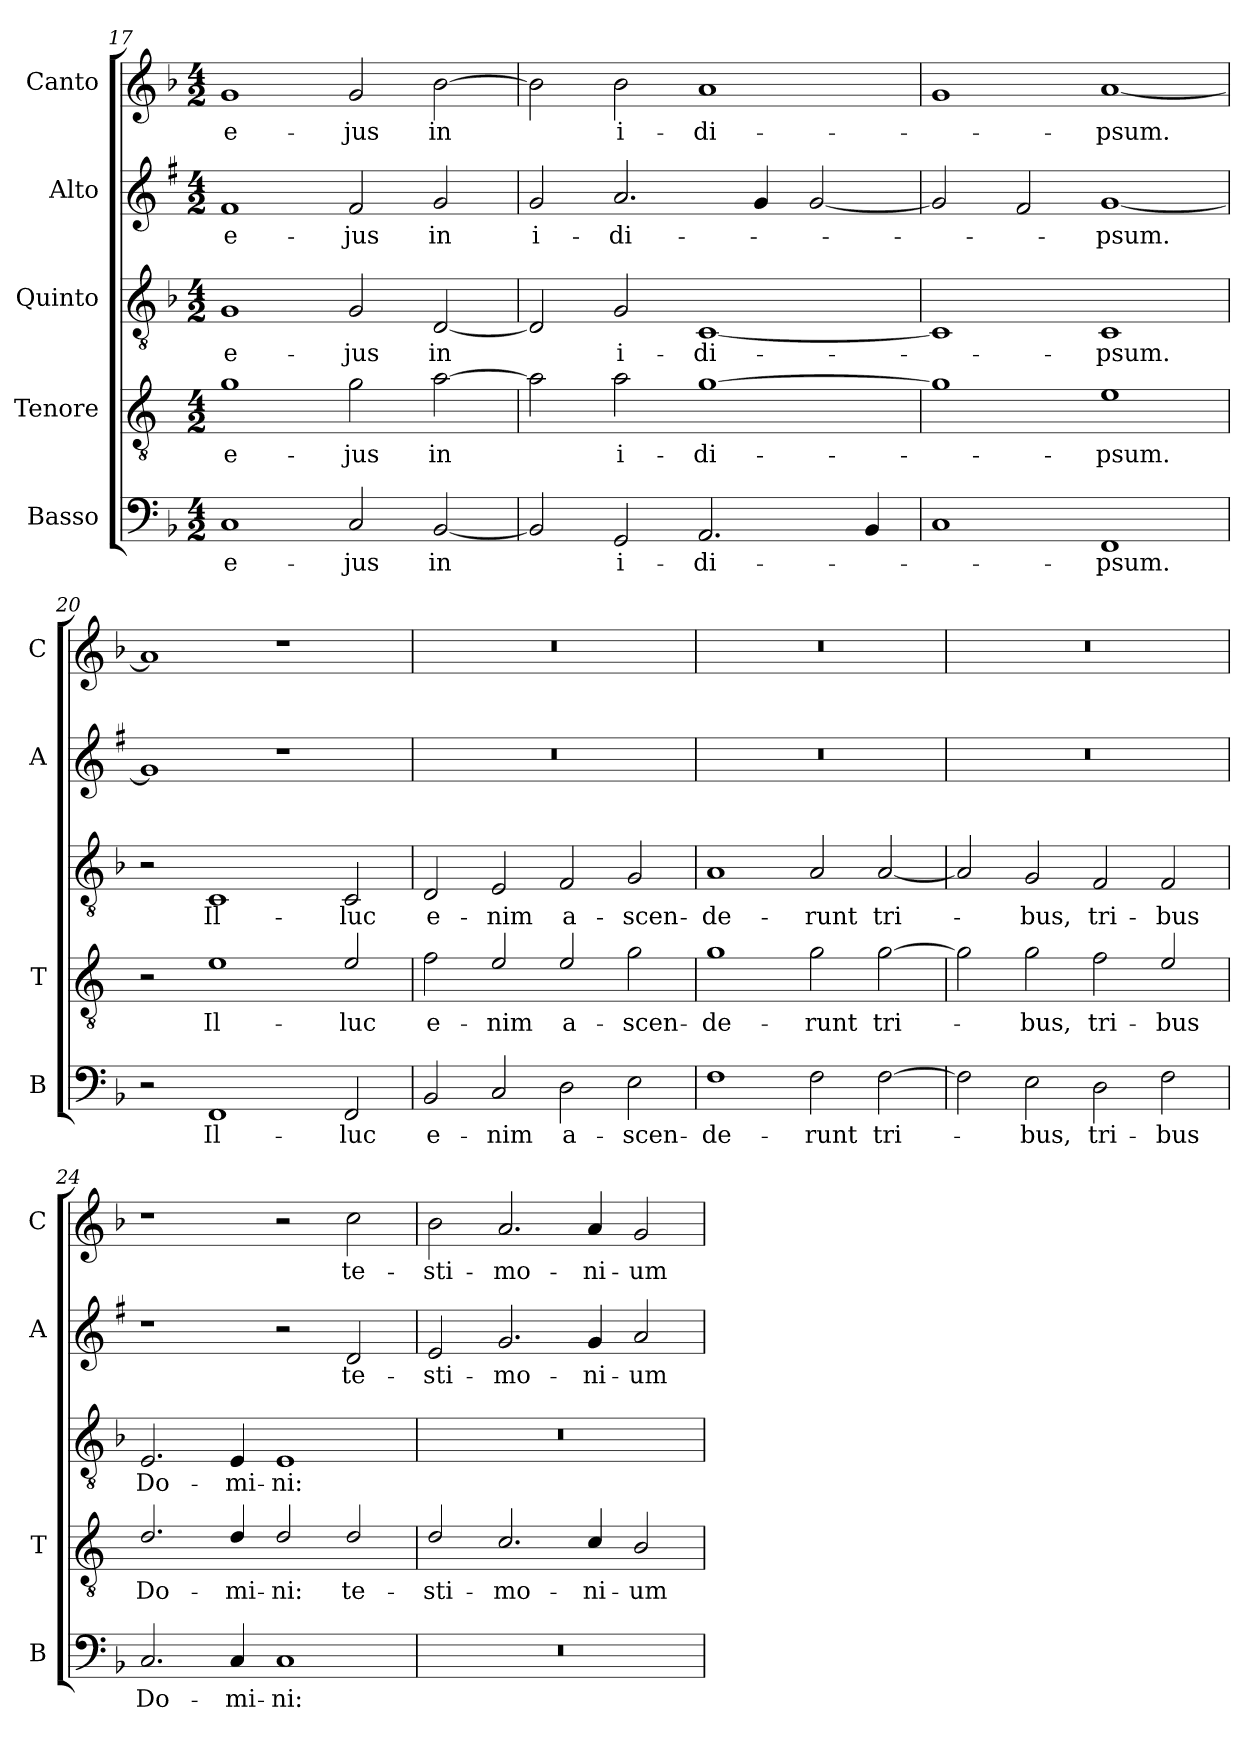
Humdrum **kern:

**kern	**text	**kern	**text	**kern	**text	**kern	**text	**kern	**text
*part5	*part5	*part4	*part4	*part3	*part3	*part2	*part2	*part1	*part1
*staff5	*staff5	*staff4	*staff4	*staff3	*staff3	*staff2	*staff2	*staff1	*staff1
*I"Basso	*	*I"Tenore	*	*I"Quinto	*	*I"Alto	*	*I"Canto	*
*I'B	*	*I'T	*	*	*	*I'A	*	*I'C	*
*clefF4	*	*clefGv2	*	*clefGv2	*	*clefG2	*	*clefG2	*
*	*	*ITrd4c7	*	*	*	*ITrd1c2	*	*	*
*k[b-]	*	*k[b-]	*	*k[b-]	*	*k[b-]	*	*k[b-]	*
*F:	*	*F:	*	*F:	*	*F:	*	*F:	*
*M4/2	*	*M4/2	*	*M4/2	*	*M4/2	*	*M4/2	*
=17	=17	=17	=17	=17	=17	=17	=17	=17	=17
!	!LO:LY:b	!	!LO:LY:b	!	!LO:LY:b	!	!LO:LY:b	!	!LO:LY:b
1C	e-	1c	e-	1G	e-	1e	e-	1g	e-
!	!LO:LY:b	!	!LO:LY:b	!	!LO:LY:b	!	!LO:LY:b	!	!LO:LY:b
2C/	-jus	2c\	-jus	2G/	-jus	2e/	-jus	2g/	-jus
!	!LO:LY:b	!	!LO:LY:b	!	!LO:LY:b	!	!LO:LY:b	!	!LO:LY:b
[2BB-/	in	[2d\	in	[2D/	in	2f/	in	[2b-\	in
=18	=18	=18	=18	=18	=18	=18	=18	=18	=18
!	!	!	!	!	!	!	!LO:LY:b	!	!
2BB-/]	.	2d\]	.	2D/]	.	2f/	i-	2b-\]	.
!	!LO:LY:b	!	!LO:LY:b	!	!LO:LY:b	!	!LO:LY:b	!	!LO:LY:b
2GG/	i-	2d\	i-	2G/	i-	2.g/	-di-	2b-\	i-
!	!LO:LY:b	!	!LO:LY:b	!	!LO:LY:b	!	!	!	!LO:LY:b
2.AA/	-di-	[1c	-di-	[1C	-di-	.	.	1a	-di-
.	.	.	.	.	.	4f/	.	.	.
.	.	.	.	.	.	[2f/	.	.	.
4BB-/	.	.	.	.	.	.	.	.	.
!!LO:LB:g=z
=19	=19	=19	=19	=19	=19	=19	=19	=19	=19
1C	.	1c]	.	1C]	.	2f/]	.	1g	.
.	.	.	.	.	.	2e/	.	.	.
!	!LO:LY:b	!	!LO:LY:b	!	!LO:LY:b	!	!LO:LY:b	!	!LO:LY:b
1FF	-psum.	1A	-psum.	1C	-psum.	[1f	-psum.	[1a	-psum.
=20	=20	=20	=20	=20	=20	=20	=20	=20	=20
2r	.	2r	.	2r	.	1f]	.	1a]	.
!	!LO:LY:b	!	!LO:LY:b	!	!LO:LY:b	!	!	!	!
1FF	Il-	1A	Il-	1C	Il-	.	.	.	.
.	.	.	.	.	.	1r	.	1r	.
!	!LO:LY:b	!	!LO:LY:b	!	!LO:LY:b	!	!	!	!
2FF/	-luc	2A/	-luc	2C/	-luc	.	.	.	.
=21	=21	=21	=21	=21	=21	=21	=21	=21	=21
!	!LO:LY:b	!	!LO:LY:b	!	!LO:LY:b	!	!	!	!
2BB-/	e-	2B-\	e-	2D/	e-	0r	.	0r	.
!	!LO:LY:b	!	!LO:LY:b	!	!LO:LY:b	!	!	!	!
2C/	-nim	2A/	-nim	2E/	-nim	.	.	.	.
!	!LO:LY:b	!	!LO:LY:b	!	!LO:LY:b	!	!	!	!
2D\	a-	2A/	a-	2F/	a-	.	.	.	.
!	!LO:LY:b	!	!LO:LY:b	!	!LO:LY:b	!	!	!	!
2E\	-scen-	2c\	-scen-	2G/	-scen-	.	.	.	.
=22	=22	=22	=22	=22	=22	=22	=22	=22	=22
!	!LO:LY:b	!	!LO:LY:b	!	!LO:LY:b	!	!	!	!
1F	-de-	1c	-de-	1A	-de-	0r	.	0r	.
!	!LO:LY:b	!	!LO:LY:b	!	!LO:LY:b	!	!	!	!
2F\	-runt	2c\	-runt	2A/	-runt	.	.	.	.
!	!LO:LY:b	!	!LO:LY:b	!	!LO:LY:b	!	!	!	!
[2F\	tri-	[2c\	tri-	[2A/	tri-	.	.	.	.
=23	=23	=23	=23	=23	=23	=23	=23	=23	=23
2F\]	.	2c\]	.	2A/]	.	0r	.	0r	.
!	!LO:LY:b	!	!LO:LY:b	!	!LO:LY:b	!	!	!	!
2E\	-bus,	2c\	-bus,	2G/	-bus,	.	.	.	.
!	!LO:LY:b	!	!LO:LY:b	!	!LO:LY:b	!	!	!	!
2D\	tri-	2B-\	tri-	2F/	tri-	.	.	.	.
!	!LO:LY:b	!	!LO:LY:b	!	!LO:LY:b	!	!	!	!
2F\	-bus	2A/	-bus	2F/	-bus	.	.	.	.
!!LO:LB:g=z
=24	=24	=24	=24	=24	=24	=24	=24	=24	=24
!	!LO:LY:b	!	!LO:LY:b	!	!LO:LY:b	!	!	!	!
2.C/	Do-	2.G/	Do-	2.E/	Do-	1r	.	1r	.
!	!LO:LY:b	!	!LO:LY:b	!	!LO:LY:b	!	!	!	!
4C/	-mi-	4G/	-mi-	4E/	-mi-	.	.	.	.
!	!LO:LY:b	!	!LO:LY:b	!	!LO:LY:b	!	!	!	!
1C	-ni:	2G/	-ni:	1E	-ni:	2r	.	2r	.
!	!	!	!LO:LY:b	!	!	!	!LO:LY:b	!	!LO:LY:b
.	.	2G/	te-	.	.	2c/	te-	2cc\	te-
=25	=25	=25	=25	=25	=25	=25	=25	=25	=25
!	!	!	!LO:LY:b	!	!	!	!LO:LY:b	!	!LO:LY:b
0r	.	2G/	-sti-	0r	.	2d/	-sti-	2b-\	-sti-
!	!	!	!LO:LY:b	!	!	!	!LO:LY:b	!	!LO:LY:b
.	.	2.F/	-mo-	.	.	2.f/	-mo-	2.a/	-mo-
!	!	!	!LO:LY:b	!	!	!	!LO:LY:b	!	!LO:LY:b
.	.	4F/	-ni-	.	.	4f/	-ni-	4a/	-ni-
!	!	!	!LO:LY:b	!	!	!	!LO:LY:b	!	!LO:LY:b
.	.	2E/	-um	.	.	2g/	-um	2g/	-um
=	=	=	=	=	=	=	=	=	=
*-	*-	*-	*-	*-	*-	*-	*-	*-	*-
